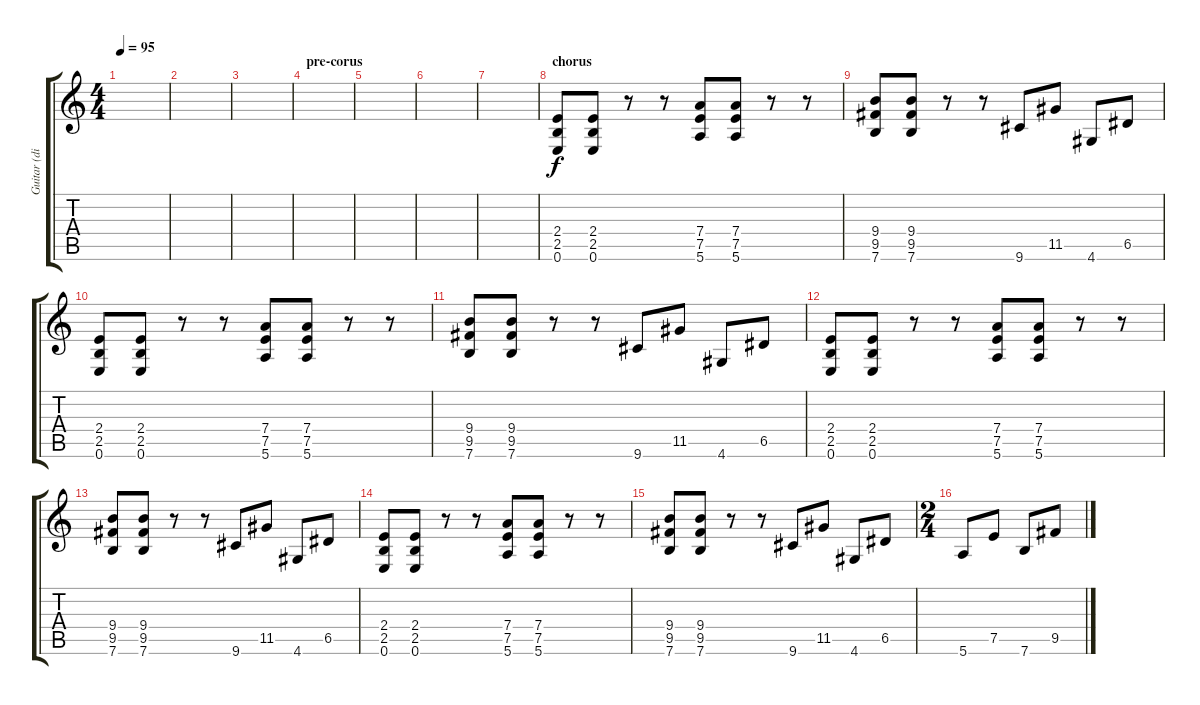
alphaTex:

\track ("Guitar (distorted)" "Guitar (di") {instrument distortionguitar}
\staff {score tabs}
\tuning (E4 B3 G3 D3 A2 E2) {hide}
\ts (4 4)
\tempo 95
\clef g2
\ks c
|
|
|
\section ("" "pre-corus")
|
|
|
|
\section ("" "chorus")
(2.4 2.5 0.6).8 (2.4 2.5 0.6).8 r.8 r.8 (7.4 7.5 5.6).8 (7.4 7.5 5.6).8 r.8 r.8 |
(9.4 9.5 7.6).8 (9.4 9.5 7.6).8 r.8 r.8 9.6.8 11.5.8 4.6.8 6.5.8 |
(2.4 2.5 0.6).8 (2.4 2.5 0.6).8 r.8 r.8 (7.4 7.5 5.6).8 (7.4 7.5 5.6).8 r.8 r.8 |
(9.4 9.5 7.6).8 (9.4 9.5 7.6).8 r.8 r.8 9.6.8 11.5.8 4.6.8 6.5.8 |
(2.4 2.5 0.6).8 (2.4 2.5 0.6).8 r.8 r.8 (7.4 7.5 5.6).8 (7.4 7.5 5.6).8 r.8 r.8 |
(9.4 9.5 7.6).8 (9.4 9.5 7.6).8 r.8 r.8 9.6.8 11.5.8 4.6.8 6.5.8 |
(2.4 2.5 0.6).8 (2.4 2.5 0.6).8 r.8 r.8 (7.4 7.5 5.6).8 (7.4 7.5 5.6).8 r.8 r.8 |
(9.4 9.5 7.6).8 (9.4 9.5 7.6).8 r.8 r.8 9.6.8 11.5.8 4.6.8 6.5.8 |
\ts (2 4)
5.6.8 7.5.8 7.6.8 9.5.8
